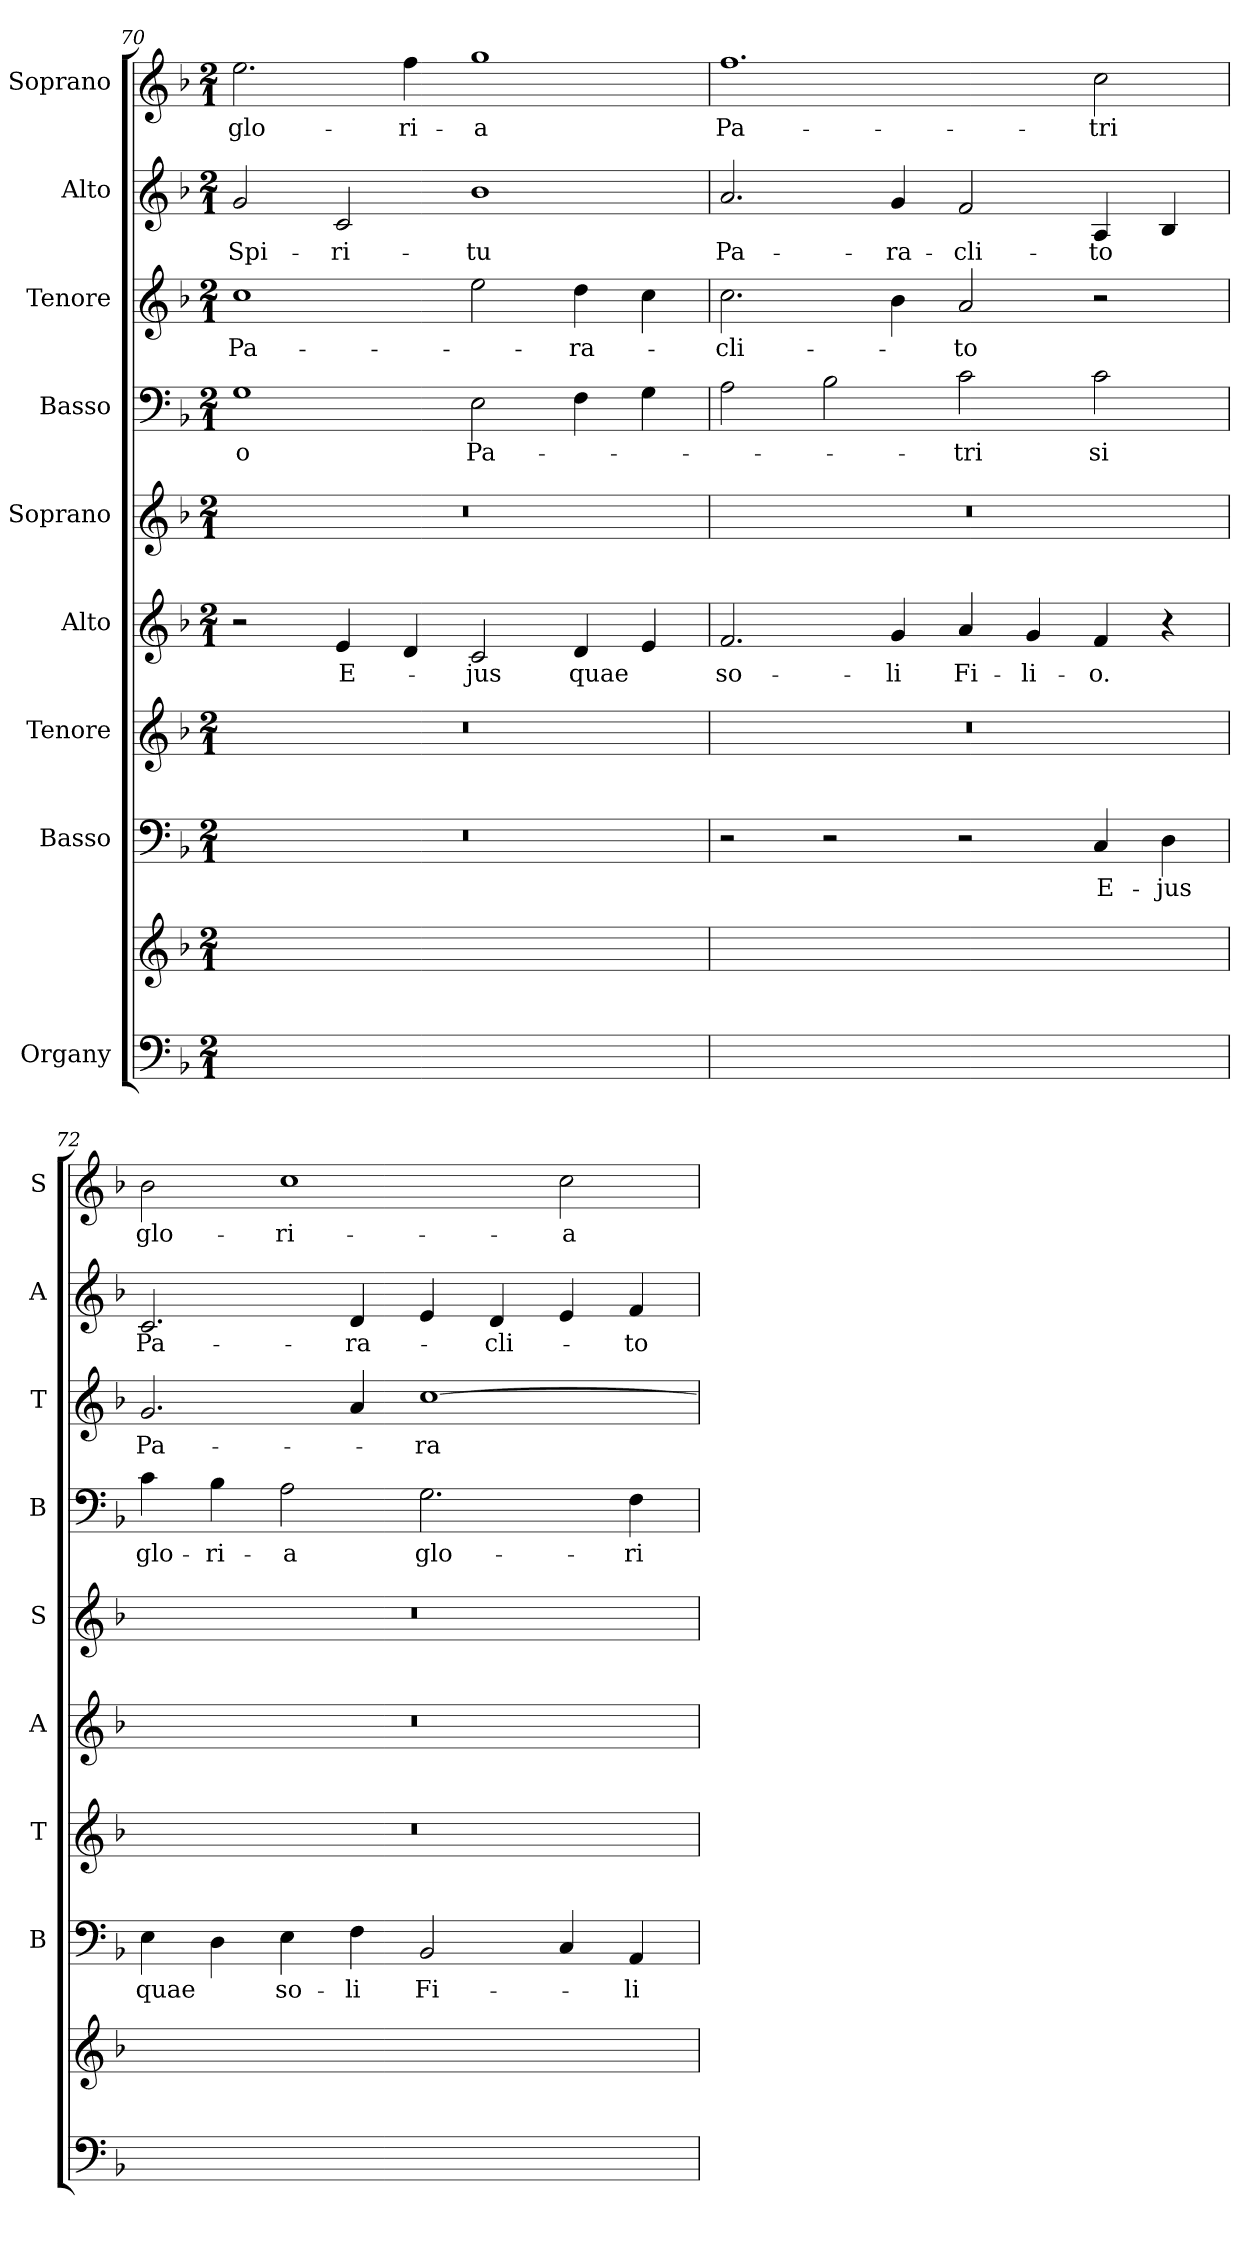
**kern	**kern	**kern	**text	**kern	**kern	**text	**kern	**kern	**text	**kern	**text	**kern	**text	**kern	**text
*part9	*part9	*part8	*part8	*part7	*part6	*part6	*part5	*part4	*part4	*part3	*part3	*part2	*part2	*part1	*part1
*staff10	*staff9	*staff8	*staff8	*staff7	*staff6	*staff6	*staff5	*staff4	*staff4	*staff3	*staff3	*staff2	*staff2	*staff1	*staff1
*I"Organy	*	*I"Basso	*	*I"Tenore	*I"Alto	*	*I"Soprano	*I"Basso	*	*I"Tenore	*	*I"Alto	*	*I"Soprano	*
*	*	*I'B	*	*I'T	*I'A	*	*I'S	*I'B	*	*I'T	*	*I'A	*	*I'S	*
*clefF4	*clefG2	*clefF4	*	*clefG2	*clefG2	*	*clefG2	*clefF4	*	*clefG2	*	*clefG2	*	*clefG2	*
*	*	*	*	*ITrd7c12	*	*	*	*	*	*ITrd7c12	*	*	*	*	*
*k[b-]	*k[b-]	*k[b-]	*	*k[b-]	*k[b-]	*	*k[b-]	*k[b-]	*	*k[b-]	*	*k[b-]	*	*k[b-]	*
*M2/1	*M2/1	*M2/1	*	*M2/1	*M2/1	*	*M2/1	*M2/1	*	*M2/1	*	*M2/1	*	*M2/1	*
=70	=70	=70	=70	=70	=70	=70	=70	=70	=70	=70	=70	=70	=70	=70	=70
0ryy	0ryy	0r	.	0r	2r	.	0r	1G\	-o	1c\	Pa-	2g/	Spi-	2.ee\	glo-
.	.	.	.	.	4e/	E-	.	.	.	.	.	2c/	-ri-	.	.
.	.	.	.	.	4d/	.	.	.	.	.	.	.	.	4ff\	-ri-
.	.	.	.	.	2c/	-jus	.	2E\	Pa-	2e\	.	1b-\	-tu	1gg\	-a
.	.	.	.	.	4d/	quae	.	4F\	.	4d\	-ra-	.	.	.	.
.	.	.	.	.	4e/	.	.	4G\	.	4c\	.	.	.	.	.
=71	=71	=71	=71	=71	=71	=71	=71	=71	=71	=71	=71	=71	=71	=71	=71
0ryy	0ryy	2r	.	0r	2.f/	so-	0r	2A\	.	2.c\	-cli-	2.a/	Pa-	1.ff\	Pa-
.	.	2r	.	.	.	.	.	2B-\	.	.	.	.	.	.	.
.	.	.	.	.	4g/	-li	.	.	.	4B-\	.	4g/	-ra-	.	.
.	.	2r	.	.	4a/	Fi-	.	2c\	-tri	2A/	-to	2f/	-cli-	.	.
.	.	.	.	.	4g/	-li-	.	.	.	.	.	.	.	.	.
.	.	4C/	E-	.	4f/	-o.	.	2c\	si	2r	.	4A/	-to	2cc\	-tri
.	.	4D\	-jus	.	4r	.	.	.	.	.	.	4B-/	.	.	.
=72	=72	=72	=72	=72	=72	=72	=72	=72	=72	=72	=72	=72	=72	=72	=72
0ryy	0ryy	4E\	quae	0r	0r	.	0r	4c\	glo-	2.G/	Pa-	2.c/	Pa-	2b-\	glo-
.	.	4D\	.	.	.	.	.	4B-\	-ri-	.	.	.	.	.	.
.	.	4E\	so-	.	.	.	.	2A\	-a	.	.	.	.	1cc\	-ri-
.	.	4F\	-li	.	.	.	.	.	.	4A/	.	4d/	-ra-	.	.
.	.	2BB-/	Fi-	.	.	.	.	2.G\	glo-	[1c\	-ra-	4e/	.	.	.
.	.	.	.	.	.	.	.	.	.	.	.	4d/	-cli-	.	.
.	.	4C/	.	.	.	.	.	.	.	.	.	4e/	.	2cc\	-a
.	.	4AA/	-li-	.	.	.	.	4F\	-ri-	.	.	4f/	-to	.	.
=	=	=	=	=	=	=	=	=	=	=	=	=	=	=	=
*-	*-	*-	*-	*-	*-	*-	*-	*-	*-	*-	*-	*-	*-	*-	*-
